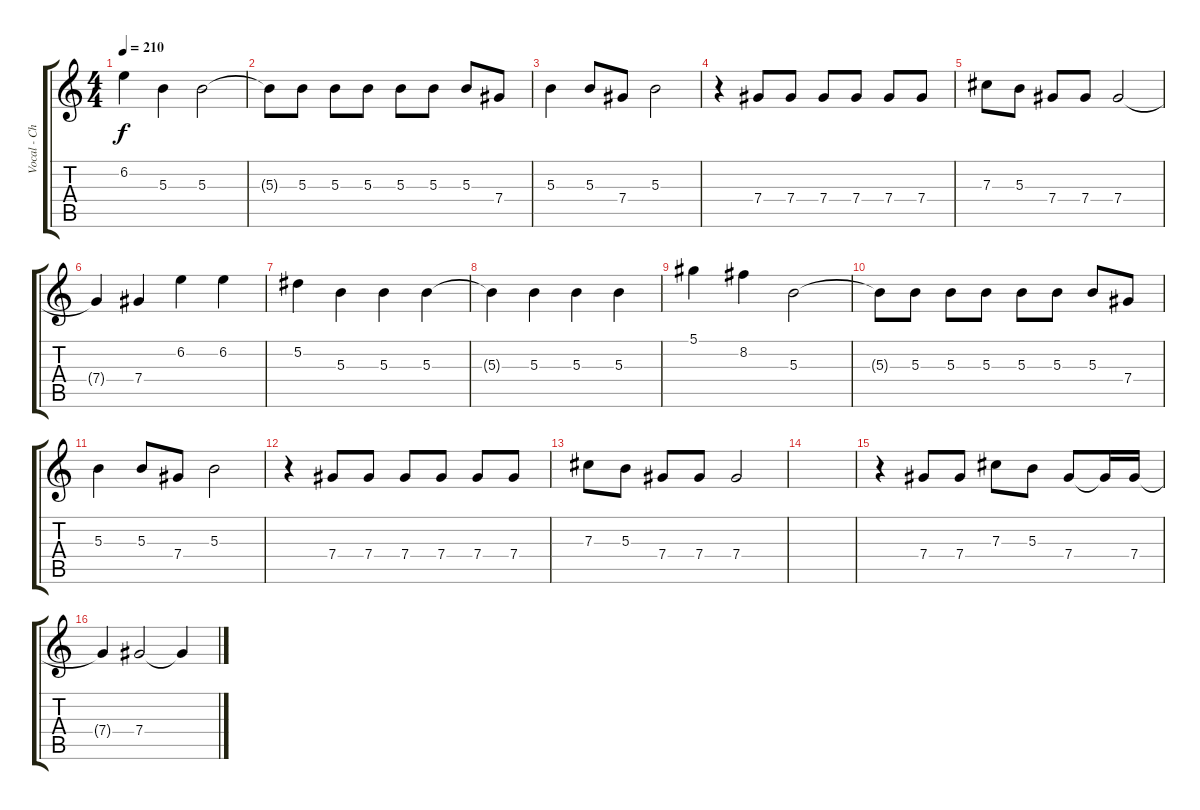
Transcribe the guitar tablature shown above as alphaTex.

\track ("Vocal - Chorão" "Vocal - Ch") {instrument distortionguitar}
\staff {score tabs}
\tuning (Eb4 Bb3 Gb3 Db3 Ab2 Eb2) {hide}
\ts (4 4)
\tempo 210
\clef g2
\ks c
6.2.4{dy f} 5.3.4 5.3.2 |
5.3{t}.8 5.3.8 5.3.8 5.3.8 5.3.8 5.3.8 5.3.8 7.4.8 |
5.3.4 5.3.8 7.4.8 5.3.2 |
r.4 7.4.8 7.4.8 7.4.8 7.4.8 7.4.8 7.4.8 |
7.3.8 5.3.8 7.4.8 7.4.8 7.4.2 |
7.4{t}.4 7.4.4 6.2.4 6.2.4 |
5.2.4 5.3.4 5.3.4 5.3.4 |
5.3{t}.4 5.3.4 5.3.4 5.3.4 |
5.1.4 8.2.4 5.3.2 |
5.3{t}.8 5.3.8 5.3.8 5.3.8 5.3.8 5.3.8 5.3.8 7.4.8 |
5.3.4 5.3.8 7.4.8 5.3.2 |
r.4 7.4.8 7.4.8 7.4.8 7.4.8 7.4.8 7.4.8 |
7.3.8 5.3.8 7.4.8 7.4.8 7.4.2 |
|
r.4 7.4.8 7.4.8 7.3.8 5.3.8 7.4.8 7.4{t}.16 7.4.16 |
7.4{t}.4 7.4.2 7.4{t}.4
